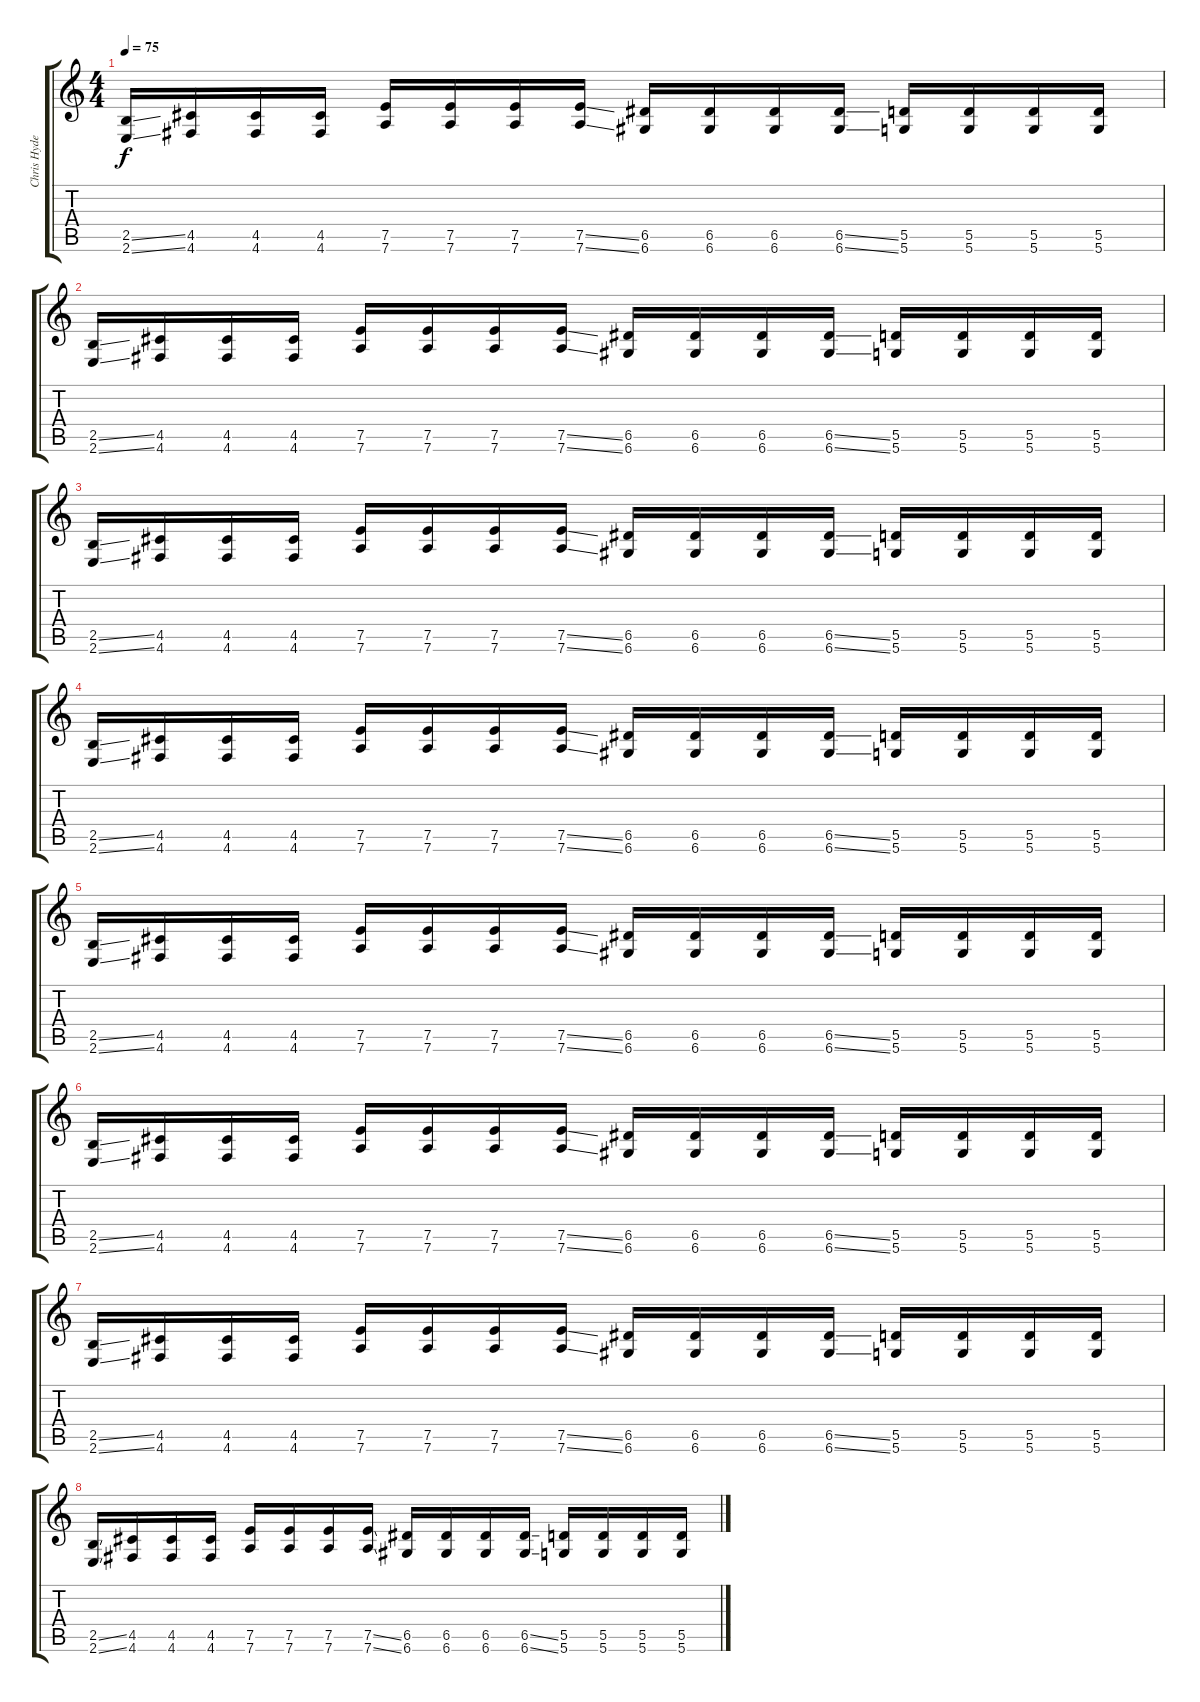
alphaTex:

\track ("Chris Hyde (Guitar 2)" "Chris Hyde") {instrument distortionguitar}
\staff {score tabs}
\tuning (E4 B3 G3 D3 A2 D2) {hide}
\ts (4 4)
\tempo 75
\clef g2
\ks c
(2.5{ss} 2.6{ss}).16{dy f} (4.5 4.6).16 (4.5 4.6).16 (4.5 4.6).16 (7.5 7.6).16 (7.5 7.6).16 (7.5 7.6).16 (7.5{ss} 7.6{ss}).16 (6.5 6.6).16 (6.5 6.6).16 (6.5 6.6).16 (6.5{ss} 6.6{ss}).16 (5.5 5.6).16 (5.5 5.6).16 (5.5 5.6).16 (5.5 5.6).16 |
(2.5{ss} 2.6{ss}).16 (4.5 4.6).16 (4.5 4.6).16 (4.5 4.6).16 (7.5 7.6).16 (7.5 7.6).16 (7.5 7.6).16 (7.5{ss} 7.6{ss}).16 (6.5 6.6).16 (6.5 6.6).16 (6.5 6.6).16 (6.5{ss} 6.6{ss}).16 (5.5 5.6).16 (5.5 5.6).16 (5.5 5.6).16 (5.5 5.6).16 |
(2.5{ss} 2.6{ss}).16 (4.5 4.6).16 (4.5 4.6).16 (4.5 4.6).16 (7.5 7.6).16 (7.5 7.6).16 (7.5 7.6).16 (7.5{ss} 7.6{ss}).16 (6.5 6.6).16 (6.5 6.6).16 (6.5 6.6).16 (6.5{ss} 6.6{ss}).16 (5.5 5.6).16 (5.5 5.6).16 (5.5 5.6).16 (5.5 5.6).16 |
(2.5{ss} 2.6{ss}).16 (4.5 4.6).16 (4.5 4.6).16 (4.5 4.6).16 (7.5 7.6).16 (7.5 7.6).16 (7.5 7.6).16 (7.5{ss} 7.6{ss}).16 (6.5 6.6).16 (6.5 6.6).16 (6.5 6.6).16 (6.5{ss} 6.6{ss}).16 (5.5 5.6).16 (5.5 5.6).16 (5.5 5.6).16 (5.5 5.6).16 |
(2.5{ss} 2.6{ss}).16 (4.5 4.6).16 (4.5 4.6).16 (4.5 4.6).16 (7.5 7.6).16 (7.5 7.6).16 (7.5 7.6).16 (7.5{ss} 7.6{ss}).16 (6.5 6.6).16 (6.5 6.6).16 (6.5 6.6).16 (6.5{ss} 6.6{ss}).16 (5.5 5.6).16 (5.5 5.6).16 (5.5 5.6).16 (5.5 5.6).16 |
(2.5{ss} 2.6{ss}).16 (4.5 4.6).16 (4.5 4.6).16 (4.5 4.6).16 (7.5 7.6).16 (7.5 7.6).16 (7.5 7.6).16 (7.5{ss} 7.6{ss}).16 (6.5 6.6).16 (6.5 6.6).16 (6.5 6.6).16 (6.5{ss} 6.6{ss}).16 (5.5 5.6).16 (5.5 5.6).16 (5.5 5.6).16 (5.5 5.6).16 |
(2.5{ss} 2.6{ss}).16 (4.5 4.6).16 (4.5 4.6).16 (4.5 4.6).16 (7.5 7.6).16 (7.5 7.6).16 (7.5 7.6).16 (7.5{ss} 7.6{ss}).16 (6.5 6.6).16 (6.5 6.6).16 (6.5 6.6).16 (6.5{ss} 6.6{ss}).16 (5.5 5.6).16 (5.5 5.6).16 (5.5 5.6).16 (5.5 5.6).16 |
(2.5{ss} 2.6{ss}).16 (4.5 4.6).16 (4.5 4.6).16 (4.5 4.6).16 (7.5 7.6).16 (7.5 7.6).16 (7.5 7.6).16 (7.5{ss} 7.6{ss}).16 (6.5 6.6).16 (6.5 6.6).16 (6.5 6.6).16 (6.5{ss} 6.6{ss}).16 (5.5 5.6).16 (5.5 5.6).16 (5.5 5.6).16 (5.5 5.6).16
